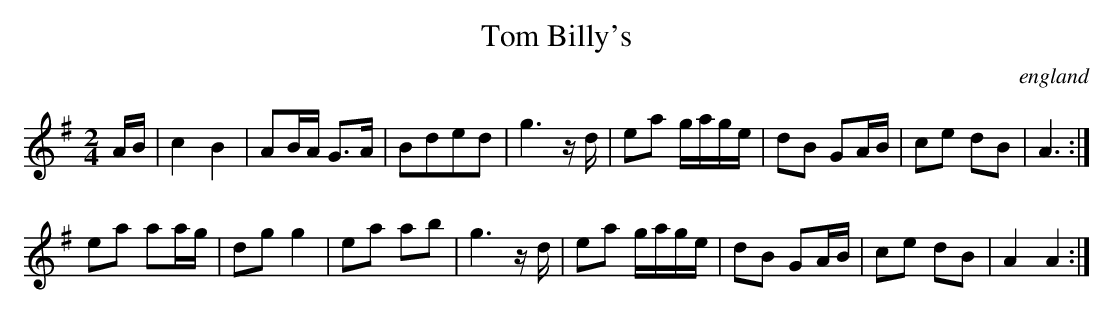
X:1
T:Tom Billy's
O:england
M:2/4
E:8
K:G
AB|c4 B4|A2BA G3A|B2d2e2d2|g6 z d|e2a2 gage|d2B2 G2AB|c2e2 d2B2|A6:|
e2a2 a2ag|d2g2 g4|e2a2 a2b2|g6 z d|e2a2 gage|d2B2 G2AB|c2e2 d2B2|A4 A4:|
